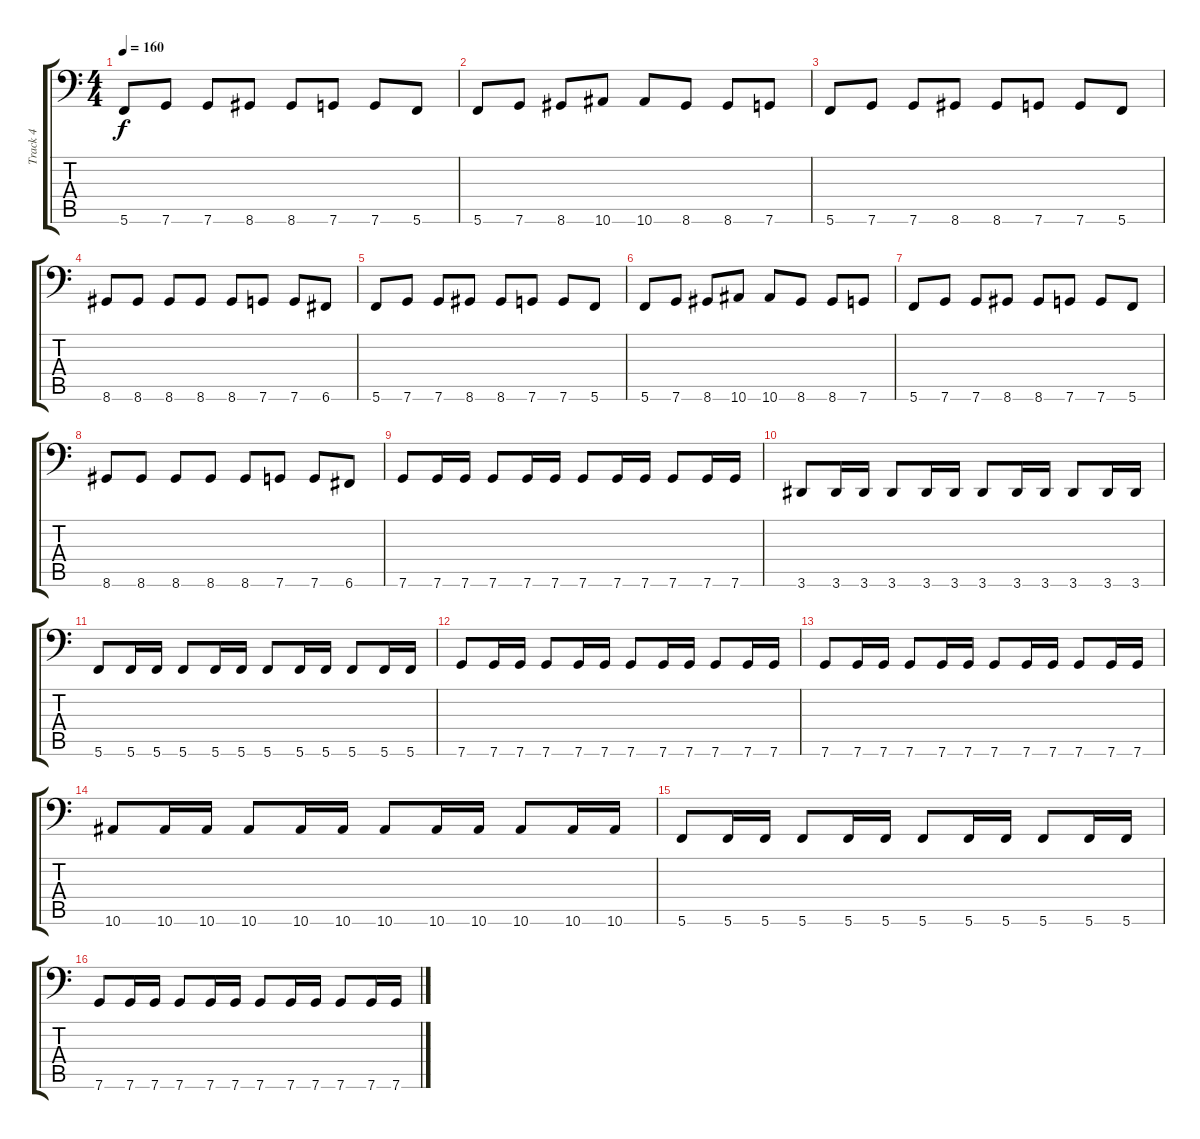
\track ("Track 4" "Track 4") {instrument electricbassfinger}
\staff {score tabs}
\tuning (C3 G2 Eb2 Bb1 F1 C1) {hide}
\ts (4 4)
\tempo 160
\clef f4
\ks c
5.6.8{dy f} 7.6.8 7.6.8 8.6.8 8.6.8 7.6.8 7.6.8 5.6.8 |
5.6.8 7.6.8 8.6.8 10.6.8 10.6.8 8.6.8 8.6.8 7.6.8 |
5.6.8 7.6.8 7.6.8 8.6.8 8.6.8 7.6.8 7.6.8 5.6.8 |
8.6.8 8.6.8 8.6.8 8.6.8 8.6.8 7.6.8 7.6.8 6.6.8 |
5.6.8 7.6.8 7.6.8 8.6.8 8.6.8 7.6.8 7.6.8 5.6.8 |
5.6.8 7.6.8 8.6.8 10.6.8 10.6.8 8.6.8 8.6.8 7.6.8 |
5.6.8 7.6.8 7.6.8 8.6.8 8.6.8 7.6.8 7.6.8 5.6.8 |
8.6.8 8.6.8 8.6.8 8.6.8 8.6.8 7.6.8 7.6.8 6.6.8 |
7.6.8 7.6.16 7.6.16 7.6.8 7.6.16 7.6.16 7.6.8 7.6.16 7.6.16 7.6.8 7.6.16 7.6.16 |
3.6.8 3.6.16 3.6.16 3.6.8 3.6.16 3.6.16 3.6.8 3.6.16 3.6.16 3.6.8 3.6.16 3.6.16 |
5.6.8 5.6.16 5.6.16 5.6.8 5.6.16 5.6.16 5.6.8 5.6.16 5.6.16 5.6.8 5.6.16 5.6.16 |
7.6.8 7.6.16 7.6.16 7.6.8 7.6.16 7.6.16 7.6.8 7.6.16 7.6.16 7.6.8 7.6.16 7.6.16 |
7.6.8 7.6.16 7.6.16 7.6.8 7.6.16 7.6.16 7.6.8 7.6.16 7.6.16 7.6.8 7.6.16 7.6.16 |
10.6.8 10.6.16 10.6.16 10.6.8 10.6.16 10.6.16 10.6.8 10.6.16 10.6.16 10.6.8 10.6.16 10.6.16 |
5.6.8 5.6.16 5.6.16 5.6.8 5.6.16 5.6.16 5.6.8 5.6.16 5.6.16 5.6.8 5.6.16 5.6.16 |
7.6.8 7.6.16 7.6.16 7.6.8 7.6.16 7.6.16 7.6.8 7.6.16 7.6.16 7.6.8 7.6.16 7.6.16
